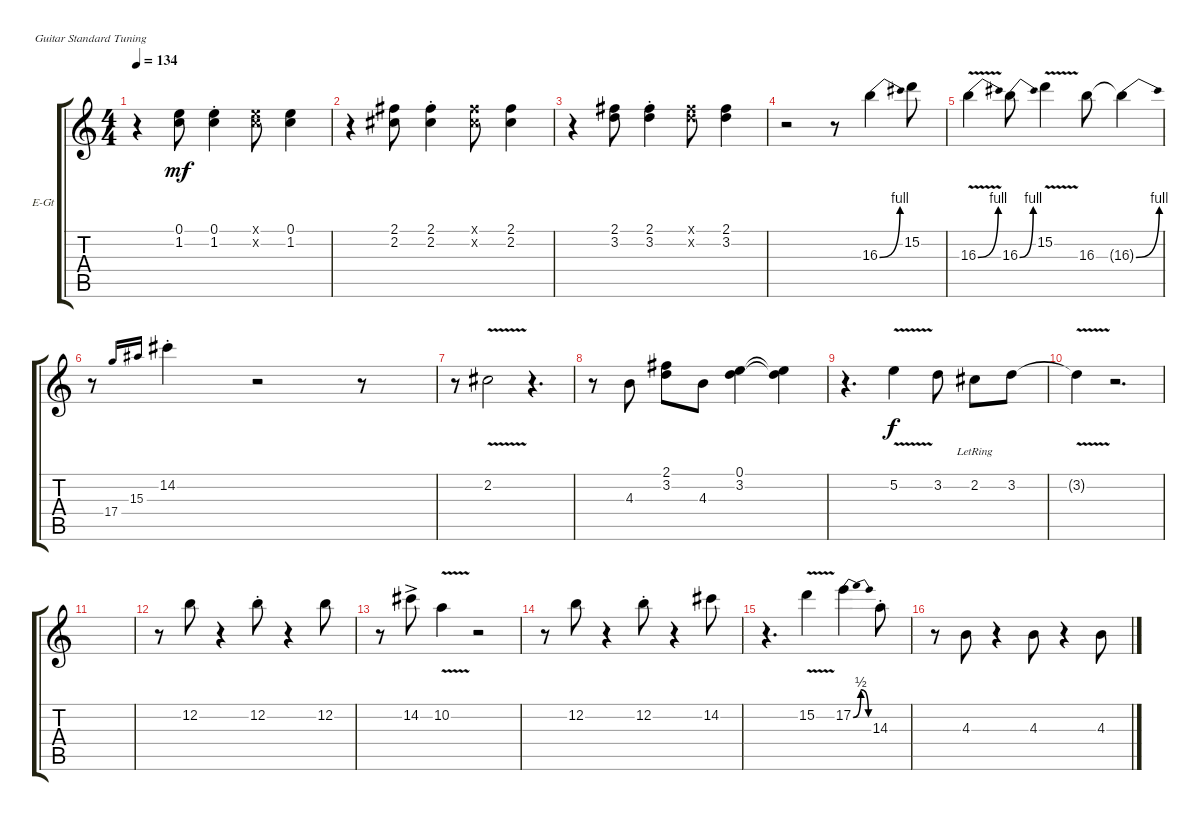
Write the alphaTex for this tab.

\defaultSystemsLayout 4
\bracketExtendMode groupsimilarinstruments
\firstSystemTrackNameOrientation horizontal
\otherSystemsTrackNameOrientation horizontal
\track ("Аккорды (Акустика)" "E-Gt") {instrument electricguitarclean}
\staff {score tabs}
\tuning (E4 B3 G3 D3 A2 E2)
\ts (4 4)
\tempo 134
\clef g2
\ks c
r.4{dy mf} (1.2 0.1).8 (1.2{st} 0.1{st}).4 (1.2{x} 0.1{x}).8 (1.2 0.1).4 |
r.4 (2.2 2.1).8 (2.2{st} 2.1{st}).4 (2.2{x} 2.1{x}).8 (2.2 2.1).4 |
r.4 (3.2 2.1).8 (3.2{st} 2.1{st}).4 (3.2{x} 2.1{x}).8 (3.2 2.1).4 |
r.2 r.8 16.3{be (bend 0 0 38.4 4)}.4 15.2.8 |
16.3{be (bend 0 0 38.4 4) v}.4 16.3{be (bend 0 0 38.4 4)}.8 15.2{v}.4 16.3.8 16.3{be (bend 0 0 15 4) t}.4 |
r.8 17.4.16{gr onbeat} 15.3.16{gr onbeat} 14.2{st}.4 r.2 r.8 |
r.8 2.2{v}.2 r.4{d} |
r.8 4.3.8 (2.1 3.2).8 4.3.8 (0.1 3.2).4 (0.1{t} 3.2{t}).4 |
r.4{d} 5.2{v}.4{dy f} 3.2.8 2.2{lr}.8 3.2.8 |
3.2{v t}.4 r.2{d} |
|
r.8 12.2.8 r.4 12.2{st}.8 r.4 12.2.8 |
r.8 14.2{ac}.8 10.2{v}.4 r.2 |
r.8 12.2.8 r.4 12.2{st}.8 r.4 14.2.8 |
r.4{d} 15.2{v}.4 17.2{be (bendrelease 0 0 9.6 2 20.4 2 30 0)}.4 14.3{st}.8 |
r.8 4.3.8 r.4 4.3.8 r.4 4.3.8
